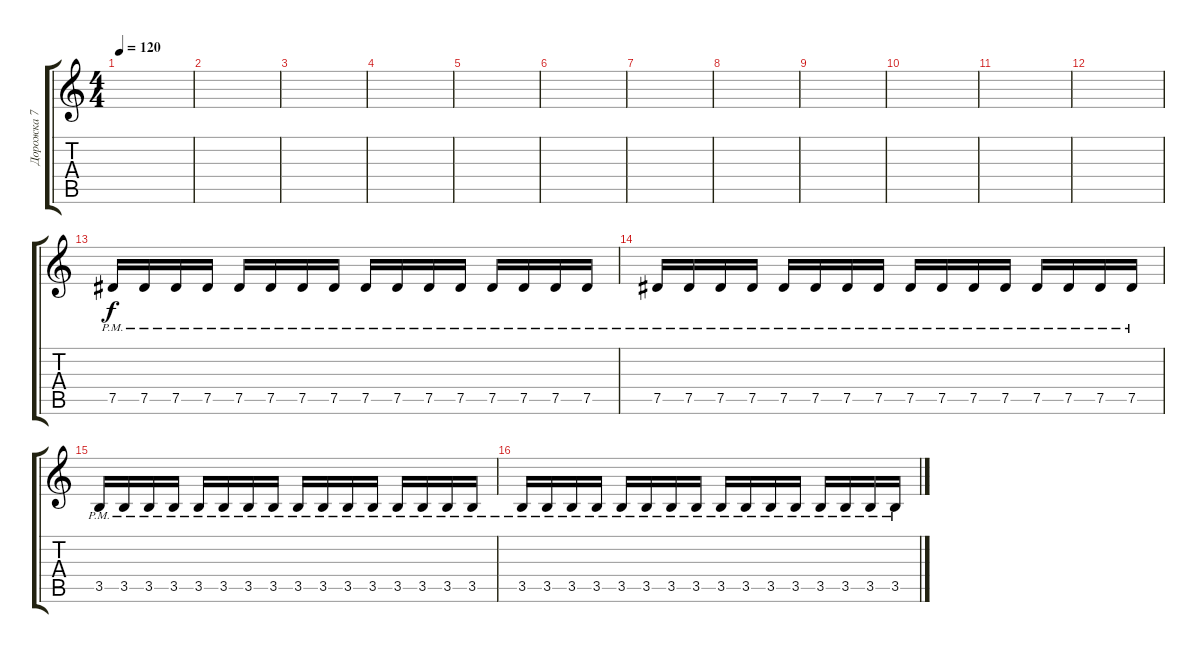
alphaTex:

\track ("Дорожка 7" "Дорожка 7") {instrument distortionguitar}
\staff {score tabs}
\tuning (Eb4 Bb3 Gb3 Db3 Ab2 Eb2) {hide}
\ts (4 4)
\tempo 120
\clef g2
\ks c
|
|
|
|
|
|
|
|
|
|
|
|
7.5{pm}.16 7.5{pm}.16 7.5{pm}.16 7.5{pm}.16 7.5{pm}.16 7.5{pm}.16 7.5{pm}.16 7.5{pm}.16 7.5{pm}.16 7.5{pm}.16 7.5{pm}.16 7.5{pm}.16 7.5{pm}.16 7.5{pm}.16 7.5{pm}.16 7.5{pm}.16 |
7.5{pm}.16 7.5{pm}.16 7.5{pm}.16 7.5{pm}.16 7.5{pm}.16 7.5{pm}.16 7.5{pm}.16 7.5{pm}.16 7.5{pm}.16 7.5{pm}.16 7.5{pm}.16 7.5{pm}.16 7.5{pm}.16 7.5{pm}.16 7.5{pm}.16 7.5{pm}.16 |
3.5{pm}.16 3.5{pm}.16 3.5{pm}.16 3.5{pm}.16 3.5{pm}.16 3.5{pm}.16 3.5{pm}.16 3.5{pm}.16 3.5{pm}.16 3.5{pm}.16 3.5{pm}.16 3.5{pm}.16 3.5{pm}.16 3.5{pm}.16 3.5{pm}.16 3.5{pm}.16 |
3.5{pm}.16 3.5{pm}.16 3.5{pm}.16 3.5{pm}.16 3.5{pm}.16 3.5{pm}.16 3.5{pm}.16 3.5{pm}.16 3.5{pm}.16 3.5{pm}.16 3.5{pm}.16 3.5{pm}.16 3.5{pm}.16 3.5{pm}.16 3.5{pm}.16 3.5{pm}.16
